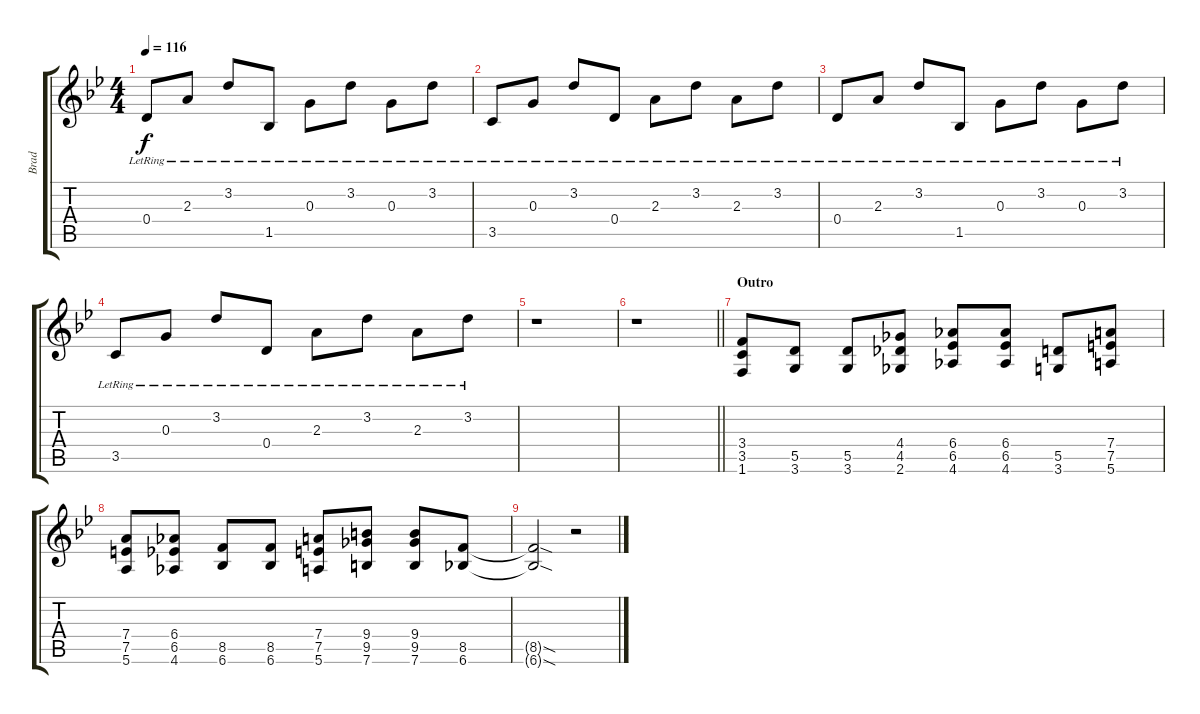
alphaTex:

\track ("Brad" "Brad") {instrument distortionguitar}
\staff {score tabs}
\tuning (E4 B3 G3 D3 A2 E2) {hide}
\ts (4 4)
\tempo 116
\clef g2
\ks bb
0.4{lr}.8{dy f} 2.3{lr}.8 3.2{lr}.8 1.5{lr}.8 0.3{lr}.8 3.2{lr}.8 0.3{lr}.8 3.2{lr}.8 |
3.5{lr}.8 0.3{lr}.8 3.2{lr}.8 0.4{lr}.8 2.3{lr}.8 3.2{lr}.8 2.3{lr}.8 3.2{lr}.8 |
0.4{lr}.8 2.3{lr}.8 3.2{lr}.8 1.5{lr}.8 0.3{lr}.8 3.2{lr}.8 0.3{lr}.8 3.2{lr}.8 |
3.5{lr}.8 0.3{lr}.8 3.2{lr}.8 0.4{lr}.8 2.3{lr}.8 3.2{lr}.8 2.3{lr}.8 3.2{lr}.8 |
r.1 |
\barLineRight lightlight
r.1 |
\section ("" "Outro")
(3.4 3.5 1.6).8 (5.5 3.6).8 (5.5 3.6).8 (4.4 4.5 2.6).8 (6.4 6.5 4.6).8 (6.4 6.5 4.6).8 (5.5 3.6).8 (7.4 7.5 5.6).8 |
(7.4 7.5 5.6).8 (6.4 6.5 4.6).8 (8.5 6.6).8 (8.5 6.6).8 (7.4 7.5 5.6).8 (9.4 9.5 7.6).8 (9.4 9.5 7.6).8 (8.5 6.6).8 |
(8.5{sod t} 6.6{sod t}).2 r.2
